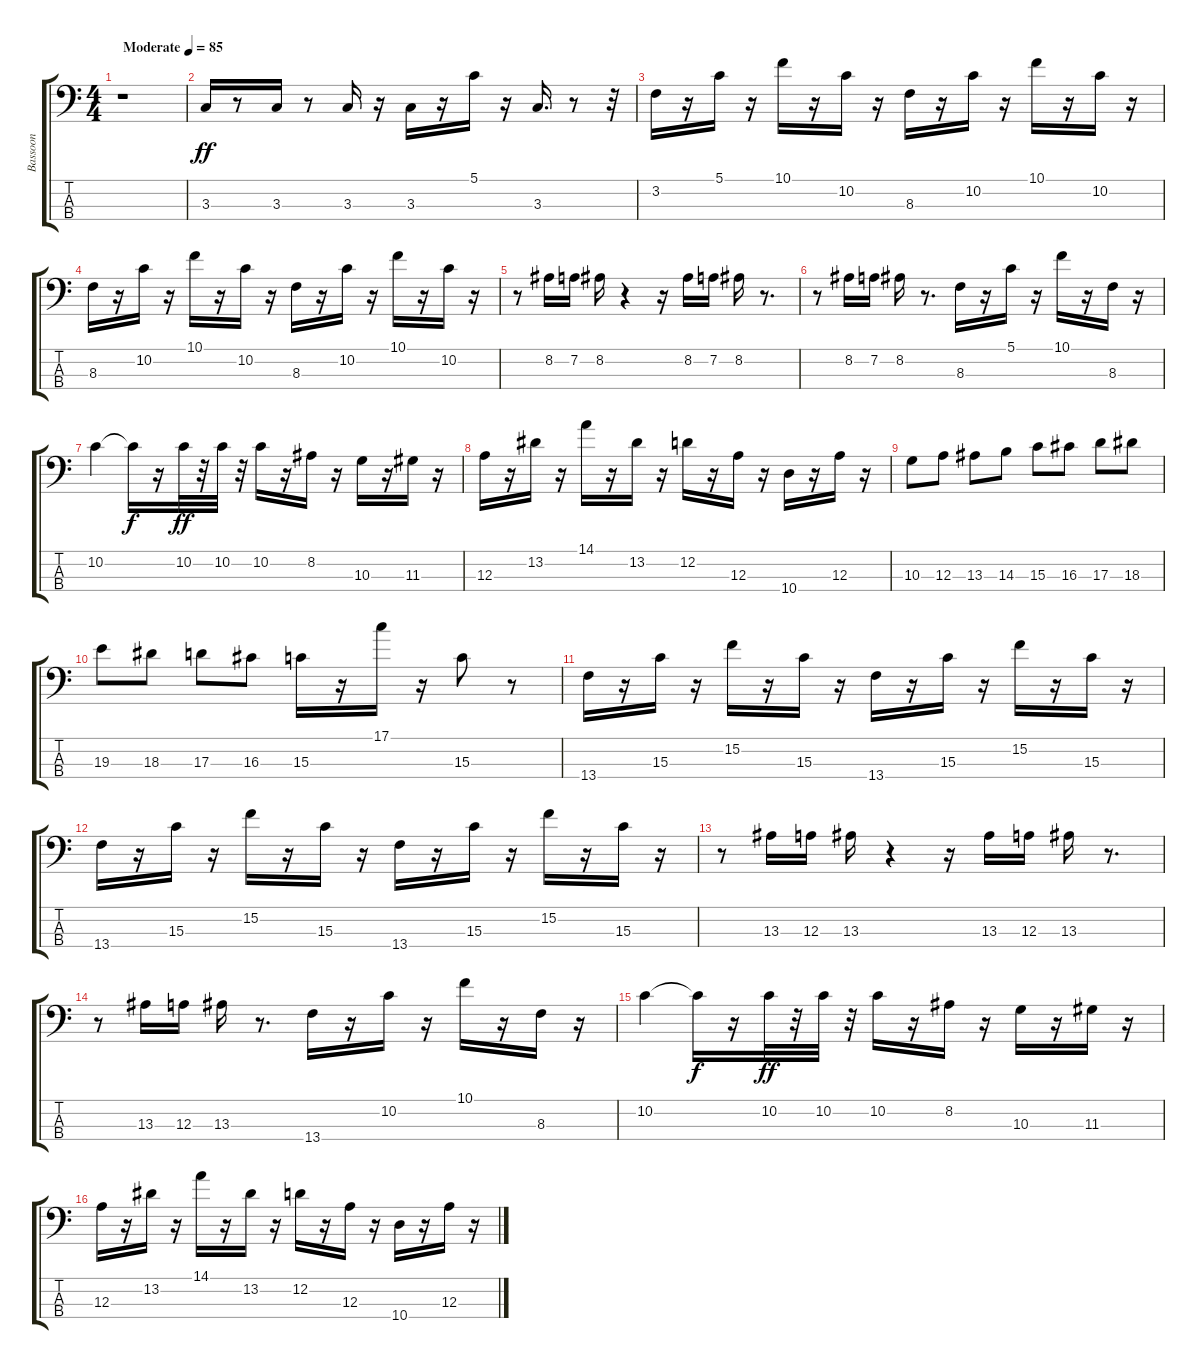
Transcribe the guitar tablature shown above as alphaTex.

\track ("Bassoon" "Bassoon") {instrument electricbasspick}
\staff {score tabs}
\tuning (G2 D2 A1 E1) {hide}
\ts (4 4)
\tempo (85 "Moderate")
\clef f4
\ks c
r.1{dy ff instrument electricbasspick} |
3.3.16 r.8 3.3.16 r.8 3.3.16 r.16 3.3.16 r.16 5.1.16 r.16 3.3.16{d} r.8 r.32 |
3.2.16 r.16 5.1.16 r.16 10.1.16 r.16 10.2.16 r.16 8.3.16 r.16 10.2.16 r.16 10.1.16 r.16 10.2.16 r.16 |
8.3.16 r.16 10.2.16 r.16 10.1.16 r.16 10.2.16 r.16 8.3.16 r.16 10.2.16 r.16 10.1.16 r.16 10.2.16 r.16 |
r.8 8.2.16 7.2.16 8.2.16 r.4 r.16 8.2.16 7.2.16 8.2.16 r.8{d} |
r.8 8.2.16 7.2.16 8.2.16 r.8{d} 8.3.16 r.16 5.1.16 r.16 10.1.16 r.16 8.3.16 r.16 |
10.2.4 10.2{t}.16{dy f} r.16 10.2.32{dy ff} r.32 10.2.32 r.32 10.2.16 r.16 8.2.16 r.16 10.3.16 r.16 11.3.16 r.16 |
12.3.16 r.16 13.2.16 r.16 14.1.16 r.16 13.2.16 r.16 12.2.16 r.16 12.3.16 r.16 10.4.16 r.16 12.3.16 r.16 |
10.3.8 12.3.8 13.3.8 14.3.8 15.3.8 16.3.8 17.3.8 18.3.8 |
19.3.8 18.3.8 17.3.8 16.3.8 15.3.16 r.16 17.1.16 r.16 15.3.8 r.8 |
13.4.16 r.16 15.3.16 r.16 15.2.16 r.16 15.3.16 r.16 13.4.16 r.16 15.3.16 r.16 15.2.16 r.16 15.3.16 r.16 |
13.4.16 r.16 15.3.16 r.16 15.2.16 r.16 15.3.16 r.16 13.4.16 r.16 15.3.16 r.16 15.2.16 r.16 15.3.16 r.16 |
r.8 13.3.16 12.3.16 13.3.16 r.4 r.16 13.3.16 12.3.16 13.3.16 r.8{d} |
r.8 13.3.16 12.3.16 13.3.16 r.8{d} 13.4.16 r.16 10.2.16 r.16 10.1.16 r.16 8.3.16 r.16 |
10.2.4 10.2{t}.16{dy f} r.16 10.2.32{dy ff} r.32 10.2.32 r.32 10.2.16 r.16 8.2.16 r.16 10.3.16 r.16 11.3.16 r.16 |
12.3.16 r.16 13.2.16 r.16 14.1.16 r.16 13.2.16 r.16 12.2.16 r.16 12.3.16 r.16 10.4.16 r.16 12.3.16 r.16
